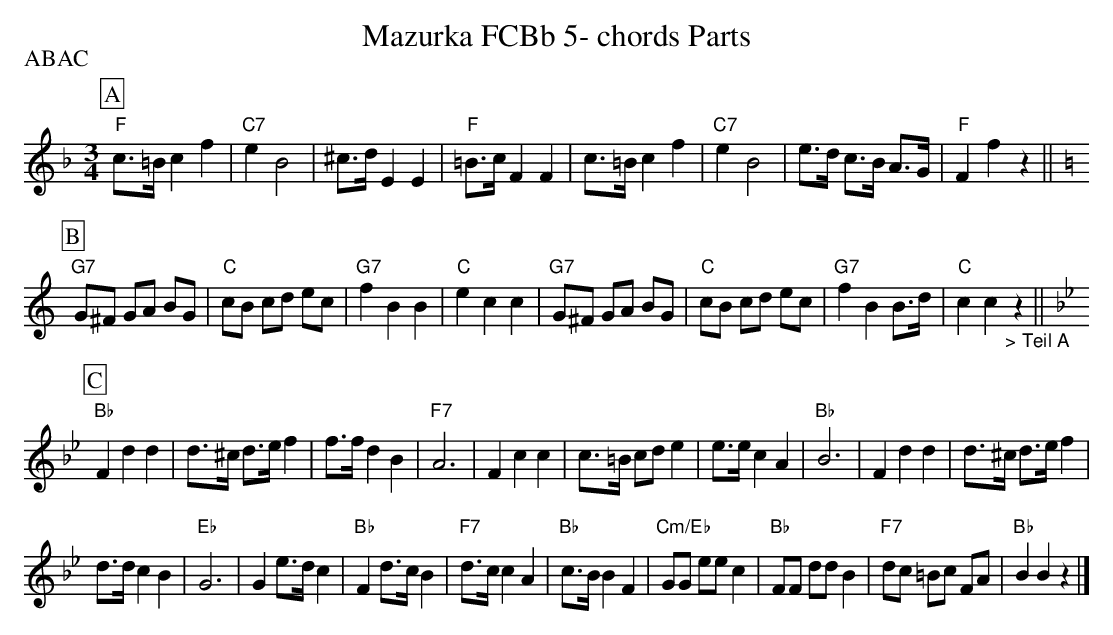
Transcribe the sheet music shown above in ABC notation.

X:1
T:Mazurka FCBb 5- chords Parts
M:3/4
L:1/8
P:ABAC
K:Fmaj%%MIDI gchordon
[P:A] "F"c>=B c2f2 | "C7"e2B4 | ^c>d E2E2 |"F" =B>c F2F2 | c>=B c2f2 | "C7"e2B4 | e>d c>B A>G | "F"F2f2z2 ||[P:B] [K:Cmaj]
"G7"G^F GA BG | "C"cB cd ec | "G7"f2B2B2 | "C"e2c2c2 | "G7"G^F GA BG | "C"cB cd ec | "G7"f2B2 B>d | "C"c2c2"_> Teil A"z2 ||[P:C][K:Bbmaj]
"Bb"F2d2d2 | d>^c d>e f2 | f>f d2B2 | "F7"A6 | F2c2c2 | c>=B cd e2 | e>e c2A2 | "Bb"B6 | F2d2d2 | d>^c d>e f2 |
d>d c2B2 | "Eb"G6 | G2 e>d c2 | "Bb"F2 d>c B2 | "F7"d>c c2A2 | "Bb"c>B B2F2 | "Cm/Eb"GG ee c2 | "Bb"FF dd B2 | "F7"dc =Bc FA | "Bb"B2B2z2 |]
